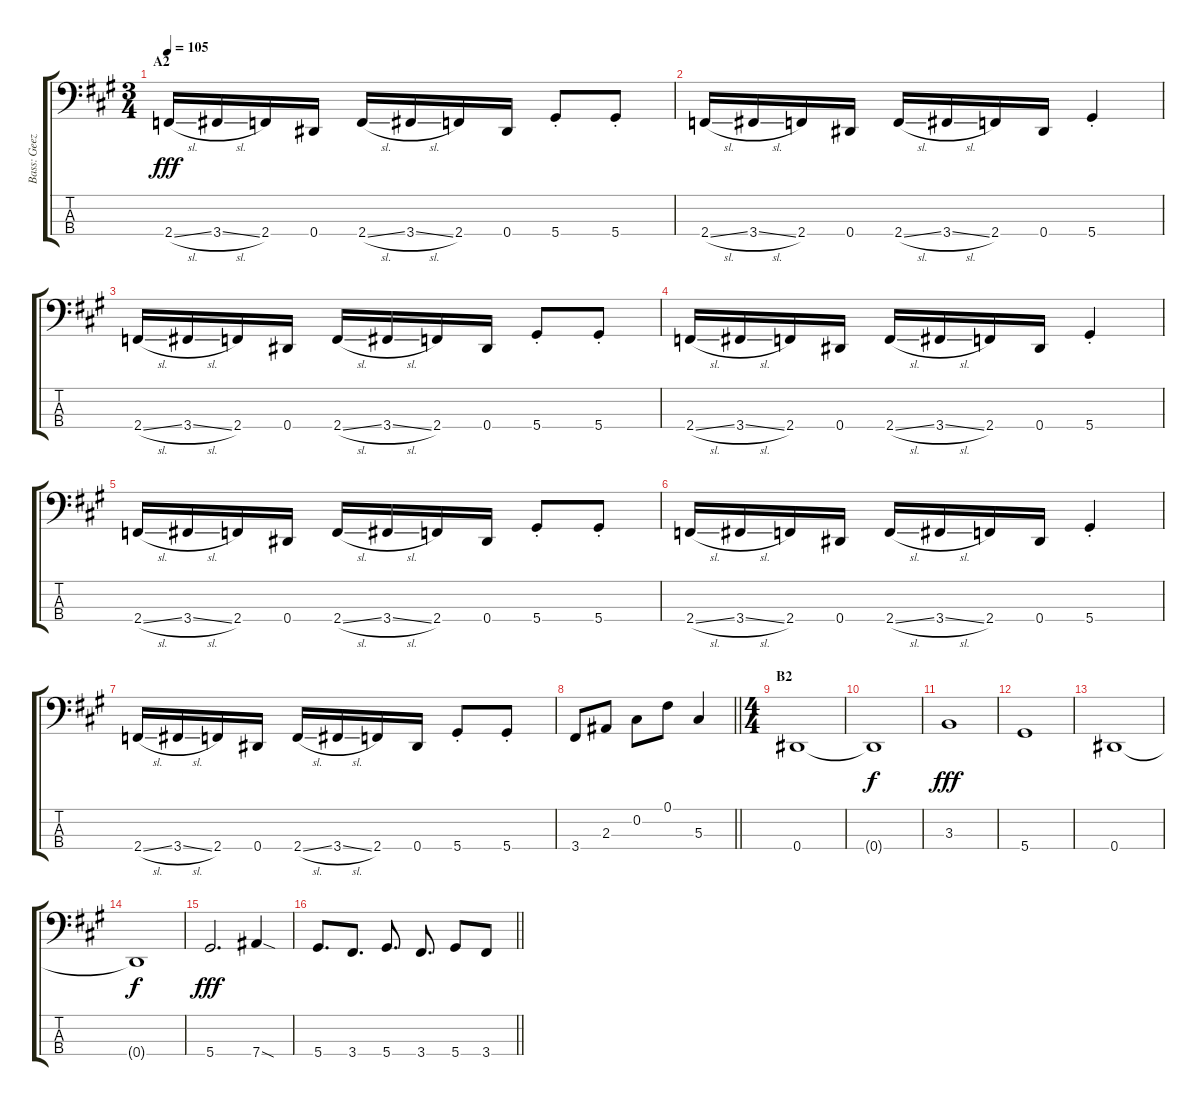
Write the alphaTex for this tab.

\track ("Bass: Geezer" "Bass: Geez") {instrument electricbassfinger}
\staff {score tabs}
\tuning (Gb2 Db2 Ab1 Eb1) {hide}
\ts (3 4)
\section ("" "A2")
\tempo 105
\clef f4
\ks a
2.4{sl}.16{dy fff} 3.4{sl}.16 2.4.16 0.4.16 2.4{sl}.16 3.4{sl}.16 2.4.16 0.4.16 5.4{st}.8 5.4{st}.8 |
2.4{sl}.16 3.4{sl}.16 2.4.16 0.4.16 2.4{sl}.16 3.4{sl}.16 2.4.16 0.4.16 5.4{st}.4 |
2.4{sl}.16 3.4{sl}.16 2.4.16 0.4.16 2.4{sl}.16 3.4{sl}.16 2.4.16 0.4.16 5.4{st}.8 5.4{st}.8 |
2.4{sl}.16 3.4{sl}.16 2.4.16 0.4.16 2.4{sl}.16 3.4{sl}.16 2.4.16 0.4.16 5.4{st}.4 |
2.4{sl}.16 3.4{sl}.16 2.4.16 0.4.16 2.4{sl}.16 3.4{sl}.16 2.4.16 0.4.16 5.4{st}.8 5.4{st}.8 |
2.4{sl}.16 3.4{sl}.16 2.4.16 0.4.16 2.4{sl}.16 3.4{sl}.16 2.4.16 0.4.16 5.4{st}.4 |
2.4{sl}.16 3.4{sl}.16 2.4.16 0.4.16 2.4{sl}.16 3.4{sl}.16 2.4.16 0.4.16 5.4{st}.8 5.4{st}.8 |
\barLineRight lightlight
3.4.8 2.3.8 0.2.8 0.1.8 5.3.4 |
\ts (4 4)
\section ("" "B2")
0.4.1 |
0.4{t}.1{dy f} |
3.3.1{dy fff} |
5.4.1 |
0.4.1 |
0.4{t}.1{dy f} |
5.4.2{d dy fff} 7.4{sod}.4 |
\barLineRight lightlight
5.4.8{d} 3.4.8{d} 5.4.8{d} 3.4.8{d} 5.4.8 3.4.8
